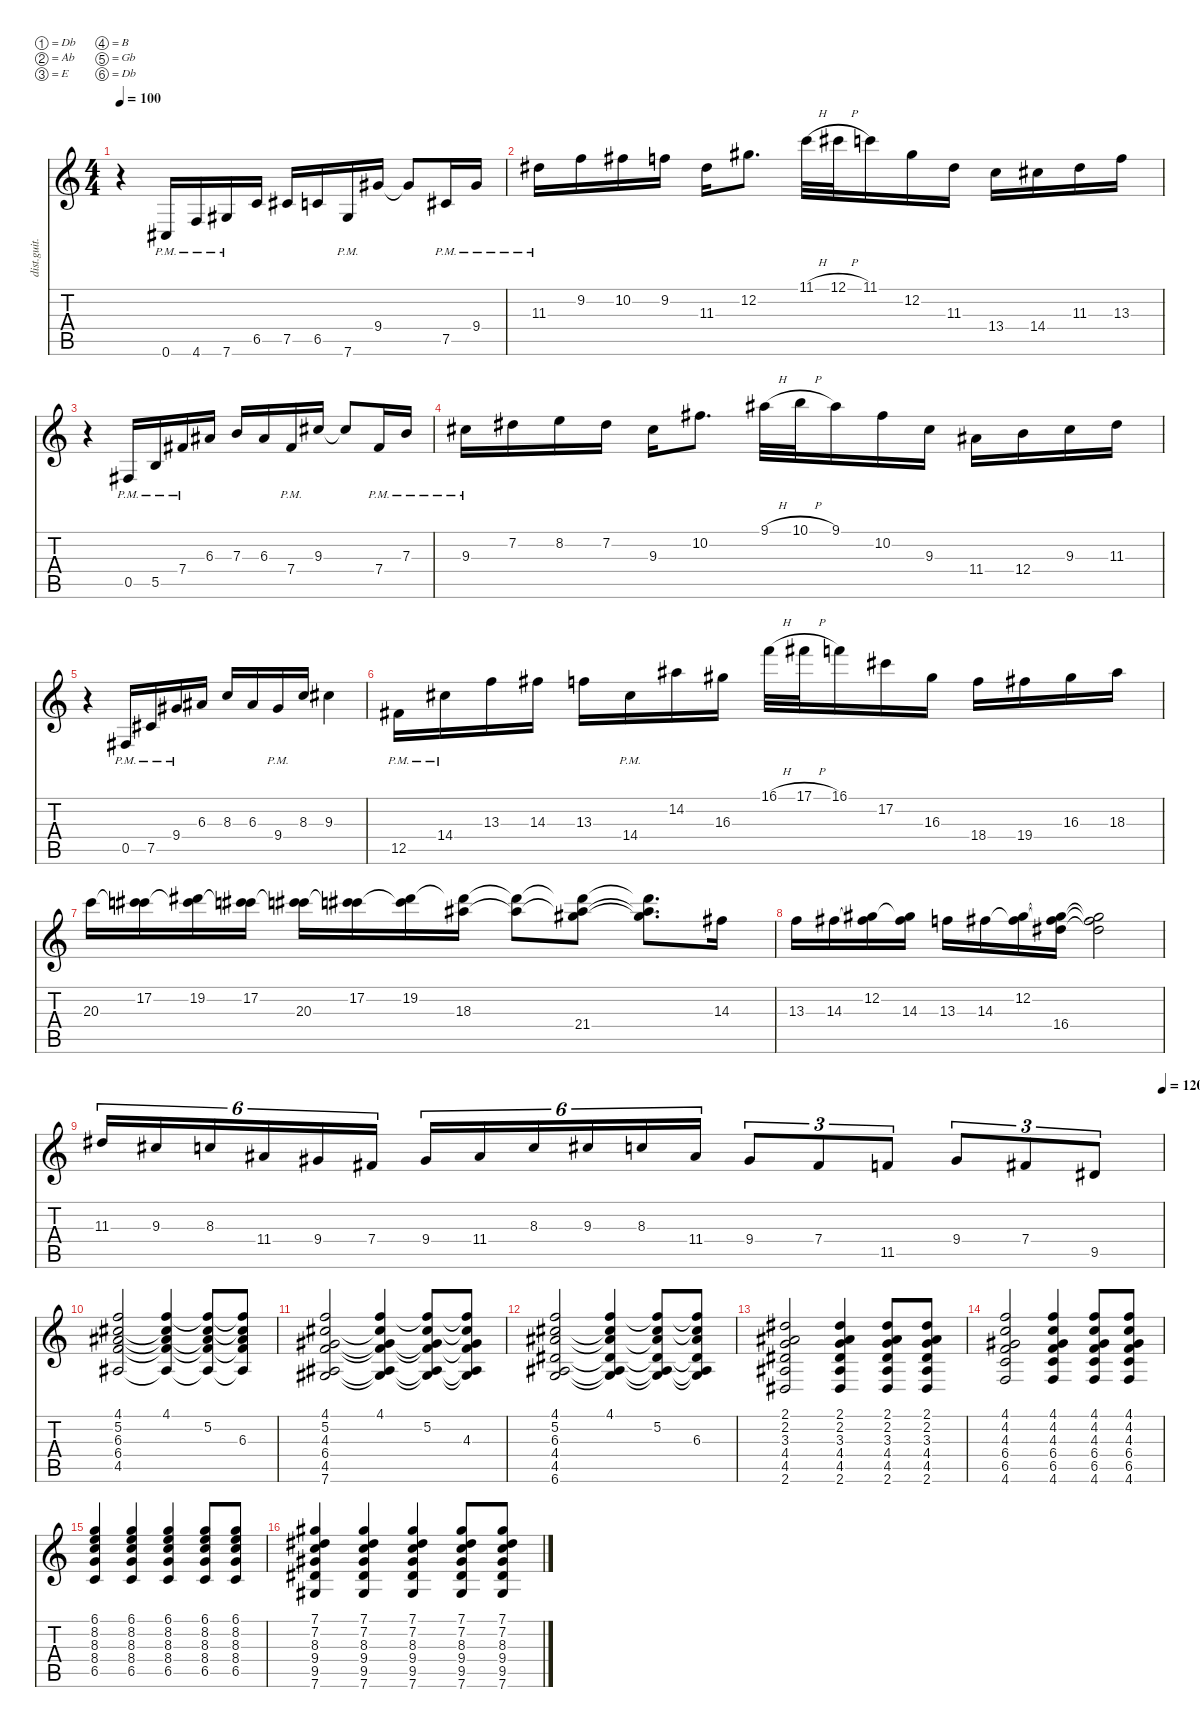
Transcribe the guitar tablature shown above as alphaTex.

\defaultSystemsLayout 4
\hideDynamics
\bracketExtendMode nobrackets
\otherSystemsTrackNameOrientation horizontal
\track ("D. Waring Gtr." "dist.guit.") {instrument distortionguitar}
\staff {score tabs}
\tuning (Db4 Ab3 E3 B2 Gb2 Db2)
\ts (4 4)
\tempo 100
\clef g2
\ks c
r.4{dy f beam Down} 0.6{pm acc #}.16{beam Up} 4.6{pm}.16{beam Up} 7.6{pm acc #}.16{beam Up} 6.5.16{beam Up} 7.5{acc #}.16{beam Up} 6.5.16{beam Up} 7.6{pm acc #}.16{beam Up} 9.4{acc #}.16{beam Up} 9.4{t acc #}.8{beam Up} 7.5{pm acc #}.16{beam Up} 9.4{pm acc #}.16{beam Up} |
11.3{pm acc #}.16{beam Down} 9.2.16{beam Down} 10.2{acc #}.16{beam Down} 9.2.16{beam Down} 11.3{acc #}.16{beam Down} 12.2{acc #}.8{d beam Down} 11.1{h}.32{beam Down} 12.1{h acc #}.32{beam Down} 11.1.16{beam Down} 12.2{acc #}.16{beam Down} 11.3{acc #}.16{beam Down} 13.4.16{beam Down} 14.4{acc #}.16{beam Down} 11.3{acc #}.16{beam Down} 13.3.16{beam Down} |
r.4{beam Down} 0.5{pm acc #}.16{beam Up} 5.5{pm}.16{beam Up} 7.4{pm acc #}.16{beam Up} 6.3{acc #}.16{beam Up} 7.3.16{beam Up} 6.3{acc #}.16{beam Up} 7.4{pm acc #}.16{beam Up} 9.3{acc #}.16{beam Up} 9.3{t acc #}.8{beam Up} 7.4{pm acc #}.16{beam Up} 7.3{pm}.16{beam Up} |
9.3{pm acc #}.16{beam Down} 7.2{acc #}.16{beam Down} 8.2.16{beam Down} 7.2{acc #}.16{beam Down} 9.3{acc #}.16{beam Down} 10.2{acc #}.8{d beam Down} 9.1{h acc #}.32{beam Down} 10.1{h}.32{beam Down} 9.1{acc #}.16{beam Down} 10.2{acc #}.16{beam Down} 9.3{acc #}.16{beam Down} 11.4{acc #}.16{beam Down} 12.4.16{beam Down} 9.3{acc #}.16{beam Down} 11.3{acc #}.16{beam Down} |
r.4{beam Down} 0.5{pm acc #}.16{beam Up} 7.5{pm acc #}.16{beam Up} 9.4{pm acc #}.16{beam Up} 6.3{acc #}.16{beam Up} 8.3.16{beam Up} 6.3{acc #}.16{beam Up} 9.4{pm acc #}.16{beam Up} 8.3.16{beam Up} 9.3{acc #}.4{beam Down} |
12.5{pm acc #}.16{beam Down} 14.4{pm acc #}.16{beam Down} 13.3.16{beam Down} 14.3{acc #}.16{beam Down} 13.3.16{beam Down} 14.4{pm acc #}.16{beam Down} 14.2{acc #}.16{beam Down} 16.3{acc #}.16{beam Down} 16.1{h}.32{beam Down} 17.1{h acc #}.32{beam Down} 16.1.16{beam Down} 17.2{acc #}.16{beam Down} 16.3{acc #}.16{beam Down} 18.4.16{beam Down} 19.4{acc #}.16{beam Down} 16.3{acc #}.16{beam Down} 18.3{acc #}.16{beam Down} |
20.3.16{beam Down} (17.2{acc #} 20.3{t}).16{beam Down} (19.2{acc #} 20.3{t}).16{beam Down} (17.2{acc #} 20.3{t}).16{beam Down} (17.2{t acc #} 20.3).16{beam Down} (17.2{acc #} 20.3{t}).16{beam Down} (19.2{acc #} 20.3{t}).16{beam Down} (19.2{t acc #} 18.3{acc #}).16{beam Down} (19.2{t acc #} 18.3{t acc #}).8{beam Down} (19.2{t acc #} 18.3{t acc #} 21.4{acc #}).8{beam Down} (19.2{t acc #} 18.3{t acc #} 21.4{t acc #}).8{d beam Down} 14.3{acc #}.16{beam Down} |
13.3.16{beam Down} 14.3{acc #}.16{beam Down} (12.2{acc #} 14.3{t acc #}).16{beam Down} (12.2{t acc #} 14.3{acc #}).16{beam Down} 13.3.16{beam Down} 14.3{acc #}.16{beam Down} (12.2{acc #} 14.3{t acc #}).16{beam Down} (12.2{t acc #} 14.3{t acc #} 16.4{acc #}).16{beam Down} (12.2{t acc #} 14.3{t acc #} 16.4{t acc #}).2{beam Down} |
\tempo (120 1)
11.3{acc #}.16{tu (6 4) dy mf beam Up} 9.3{acc #}.16{tu (6 4) beam Up} 8.3.16{tu (6 4) beam Up} 11.4{acc #}.16{tu (6 4) beam Up} 9.4{acc #}.16{tu (6 4) beam Up} 7.4{acc #}.16{tu (6 4) beam Up} 9.4{acc #}.16{tu (6 4) beam Up} 11.4{acc #}.16{tu (6 4) beam Up} 8.3.16{tu (6 4) beam Up} 9.3{acc #}.16{tu (6 4) beam Up} 8.3.16{tu (6 4) beam Up} 11.4{acc #}.16{tu (6 4) beam Up} 9.4{acc #}.8{tu (3 2) beam Up} 7.4{acc #}.8{tu (3 2) beam Up} 11.5.8{tu (3 2) beam Up} 9.4{acc #}.8{tu (3 2) beam Up} 7.4{acc #}.8{tu (3 2) beam Up} 9.5{acc #}.8{tu (3 2) beam Up} |
(4.1 5.2{acc #} 6.3{acc #} 6.4 4.5{acc #}).2{dy f beam Up} (4.1 5.2{t acc #} 6.3{t acc #} 6.4{t} 4.5{t acc #}).4{beam Up} (4.1{t} 5.2{acc #} 6.3{t acc #} 6.4{t} 4.5{t acc #}).8{beam Up} (4.1{t} 5.2{t acc #} 6.3{acc #} 6.4{t} 4.5{t acc #}).8{beam Up} |
(4.1 5.2{acc #} 4.3{acc #} 6.4 4.5{acc #} 7.6{acc #}).2{beam Up} (4.1 5.2{t acc #} 4.3{t acc #} 6.4{t} 4.5{t acc #} 7.6{t acc #}).4{beam Up} (4.1{t} 5.2{acc #} 4.3{t acc #} 6.4{t} 4.5{t acc #} 7.6{t acc #}).8{beam Up} (4.1{t} 5.2{t acc #} 4.3{acc #} 6.4{t} 4.5{t acc #} 7.6{t acc #}).8{beam Up} |
(4.1 5.2{acc #} 6.3{acc #} 4.4{acc #} 4.5{acc #} 6.6).2{beam Up} (4.1 5.2{t acc #} 6.3{t acc #} 4.4{t acc #} 4.5{t acc #} 6.6{t}).4{beam Up} (4.1{t} 5.2{acc #} 6.3{t acc #} 4.4{t acc #} 4.5{t acc #} 6.6{t}).8{beam Up} (4.1{t} 5.2{t acc #} 6.3{acc #} 4.4{t acc #} 4.5{t acc #} 6.6{t}).8{beam Up} |
(2.1{acc #} 2.2{acc #} 3.3 4.4{acc #} 4.5{acc #} 2.6{acc #}).2{beam Up} (2.1{acc #} 2.2{acc #} 3.3 4.4{acc #} 4.5{acc #} 2.6{acc #}).4{beam Up} (2.1{acc #} 2.2{acc #} 3.3 4.4{acc #} 4.5{acc #} 2.6{acc #}).8{beam Up} (2.1{acc #} 2.2{acc #} 3.3 4.4{acc #} 4.5{acc #} 2.6{acc #}).8{beam Up} |
(4.1 4.2 4.3{acc #} 6.4 6.5 4.6).2{beam Up} (4.1 4.2 4.3{acc #} 6.4 6.5 4.6).4{beam Up} (4.1 4.2 4.3{acc #} 6.4 6.5 4.6).8{beam Up} (4.1 4.2 4.3{acc #} 6.4 6.5 4.6).8{beam Up} |
(6.1 8.2 8.3 8.4 6.5).4{beam Up} (6.1 8.2 8.3 8.4 6.5).4{beam Up} (6.1 8.2 8.3 8.4 6.5).4{beam Up} (6.1 8.2 8.3 8.4 6.5).8{beam Up} (6.1 8.2 8.3 8.4 6.5).8{beam Up} |
(7.1{acc #} 7.2{acc #} 8.3 9.4{acc #} 9.5{acc #} 7.6{acc #}).4{beam Up} (7.1{acc #} 7.2{acc #} 8.3 9.4{acc #} 9.5{acc #} 7.6{acc #}).4{beam Up} (7.1{acc #} 7.2{acc #} 8.3 9.4{acc #} 9.5{acc #} 7.6{acc #}).4{beam Up} (7.1{acc #} 7.2{acc #} 8.3 9.4{acc #} 9.5{acc #} 7.6{acc #}).8{beam Up} (7.1{acc #} 7.2{acc #} 8.3 9.4{acc #} 9.5{acc #} 7.6{acc #}).8{beam Up}
